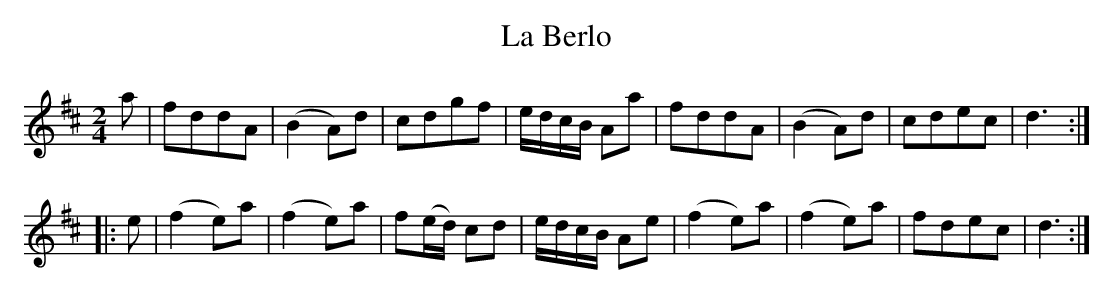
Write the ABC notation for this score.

X:1
T:La Berlo
K:Dmaj
M:2/4
L:1/8
a|fddA|(B2 A)d|cdgf|e/2d/2c/2B/2 Aa|fddA|(B2 A)d|cdec|d3:|
|:e|(f2 e)a|(f2 e)a|f(e/2d/2) cd|e/2d/2c/2B/2 Ae|(f2 e)a|(f2 e)a|fdec|d3:|]
